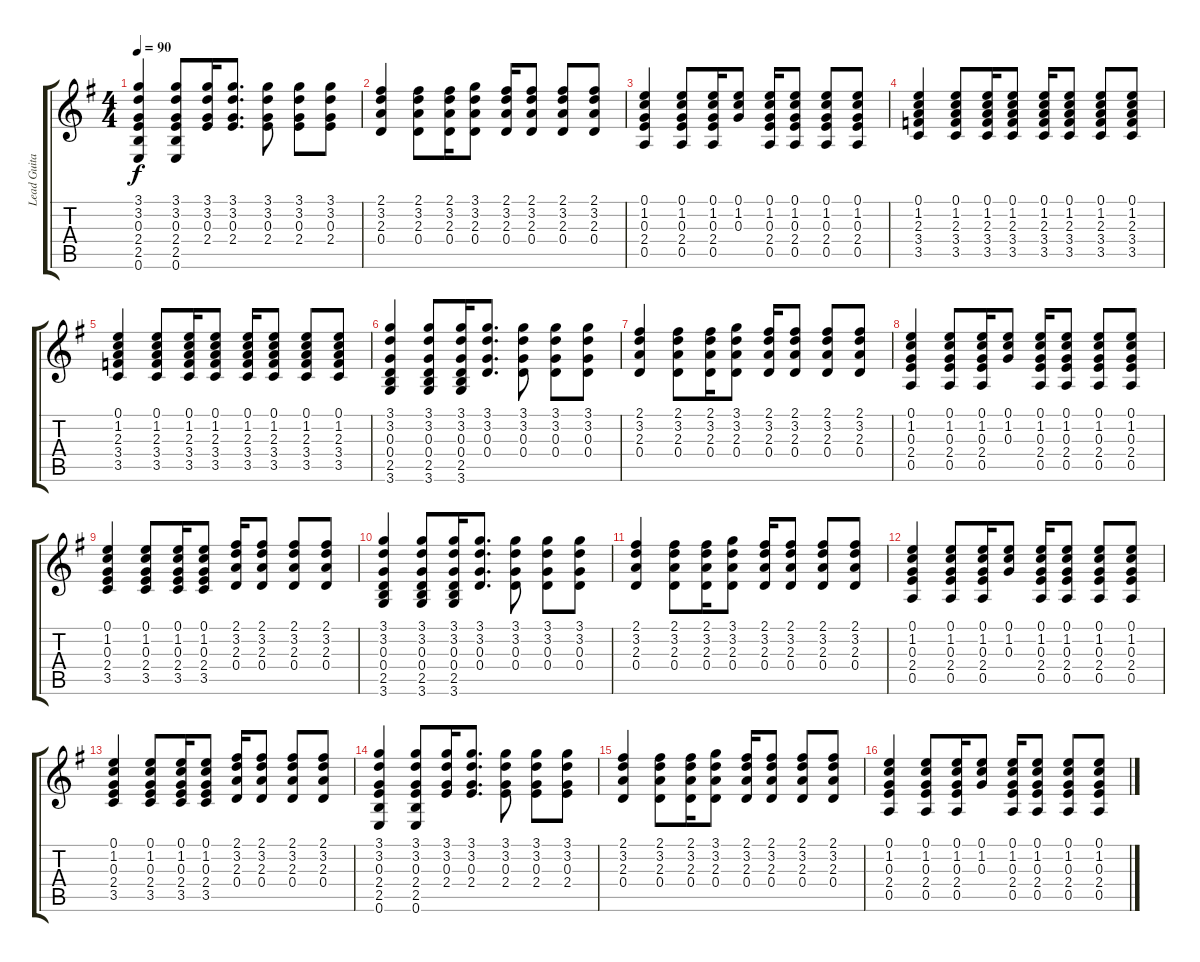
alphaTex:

\track ("Lead Guitar" "Lead Guita") {instrument overdrivenguitar}
\staff {score tabs}
\tuning (E4 B3 G3 D3 A2 E2) {hide}
\ts (4 4)
\tempo 90
\clef g2
\ks g
(3.1 3.2 0.3 2.4 2.5 0.6).4{dy f} (3.1 3.2 0.3 2.4 2.5 0.6).8 (3.1 3.2 0.3 2.4).16 (3.1 3.2 0.3 2.4).8{d} (3.1 3.2 0.3 2.4).8 (3.1 3.2 0.3 2.4).8 (3.1 3.2 0.3 2.4).8 |
(2.1 3.2 2.3 0.4).4 (2.1 3.2 2.3 0.4).8 (2.1 3.2 2.3 0.4).16 (3.1 3.2 2.3 0.4).8 (2.1 3.2 2.3 0.4).16 (2.1 3.2 2.3 0.4).8 (2.1 3.2 2.3 0.4).8 (2.1 3.2 2.3 0.4).8 |
(0.1 1.2 0.3 2.4 0.5).4 (0.1 1.2 0.3 2.4 0.5).8 (0.1 1.2 0.3 2.4 0.5).16 (0.1 1.2 0.3).8 (0.1 1.2 0.3 2.4 0.5).16 (0.1 1.2 0.3 2.4 0.5).8 (0.1 1.2 0.3 2.4 0.5).8 (0.1 1.2 0.3 2.4 0.5).8 |
(0.1 1.2 2.3 3.4 3.5).4{volume 2} (0.1 1.2 2.3 3.4 3.5).8 (0.1 1.2 2.3 3.4 3.5).16 (0.1 1.2 2.3 3.4 3.5).8 (0.1 1.2 2.3 3.4 3.5).16 (0.1 1.2 2.3 3.4 3.5).8 (0.1 1.2 2.3 3.4 3.5).8 (0.1 1.2 2.3 3.4 3.5).8 |
(0.1 1.2 2.3 3.4 3.5).4 (0.1 1.2 2.3 3.4 3.5).8 (0.1 1.2 2.3 3.4 3.5).16 (0.1 1.2 2.3 3.4 3.5).8 (0.1 1.2 2.3 3.4 3.5).16 (0.1 1.2 2.3 3.4 3.5).8 (0.1 1.2 2.3 3.4 3.5).8 (0.1 1.2 2.3 3.4 3.5).8 |
(3.1 3.2 0.3 0.4 2.5 3.6).4{volume 5} (3.1 3.2 0.3 0.4 2.5 3.6).8 (3.1 3.2 0.3 0.4 2.5 3.6).16 (3.1 3.2 0.3 0.4).8{d} (3.1 3.2 0.3 0.4).8 (3.1 3.2 0.3 0.4).8 (3.1 3.2 0.3 0.4).8 |
(2.1 3.2 2.3 0.4).4 (2.1 3.2 2.3 0.4).8 (2.1 3.2 2.3 0.4).16 (3.1 3.2 2.3 0.4).8 (2.1 3.2 2.3 0.4).16 (2.1 3.2 2.3 0.4).8 (2.1 3.2 2.3 0.4).8 (2.1 3.2 2.3 0.4).8 |
(0.1 1.2 0.3 2.4 0.5).4 (0.1 1.2 0.3 2.4 0.5).8 (0.1 1.2 0.3 2.4 0.5).16 (0.1 1.2 0.3).8 (0.1 1.2 0.3 2.4 0.5).16 (0.1 1.2 0.3 2.4 0.5).8 (0.1 1.2 0.3 2.4 0.5).8 (0.1 1.2 0.3 2.4 0.5).8 |
(0.1 1.2 0.3 2.4 3.5).4 (0.1 1.2 0.3 2.4 3.5).8 (0.1 1.2 0.3 2.4 3.5).16 (0.1 1.2 0.3 2.4 3.5).8 (2.1 3.2 2.3 0.4).16 (2.1 3.2 2.3 0.4).8 (2.1 3.2 2.3 0.4).8 (2.1 3.2 2.3 0.4).8 |
(3.1 3.2 0.3 0.4 2.5 3.6).4 (3.1 3.2 0.3 0.4 2.5 3.6).8 (3.1 3.2 0.3 0.4 2.5 3.6).16 (3.1 3.2 0.3 0.4).8{d} (3.1 3.2 0.3 0.4).8 (3.1 3.2 0.3 0.4).8 (3.1 3.2 0.3 0.4).8 |
(2.1 3.2 2.3 0.4).4 (2.1 3.2 2.3 0.4).8 (2.1 3.2 2.3 0.4).16 (3.1 3.2 2.3 0.4).8 (2.1 3.2 2.3 0.4).16 (2.1 3.2 2.3 0.4).8 (2.1 3.2 2.3 0.4).8 (2.1 3.2 2.3 0.4).8 |
(0.1 1.2 0.3 2.4 0.5).4 (0.1 1.2 0.3 2.4 0.5).8 (0.1 1.2 0.3 2.4 0.5).16 (0.1 1.2 0.3).8 (0.1 1.2 0.3 2.4 0.5).16 (0.1 1.2 0.3 2.4 0.5).8 (0.1 1.2 0.3 2.4 0.5).8 (0.1 1.2 0.3 2.4 0.5).8 |
(0.1 1.2 0.3 2.4 3.5).4 (0.1 1.2 0.3 2.4 3.5).8 (0.1 1.2 0.3 2.4 3.5).16 (0.1 1.2 0.3 2.4 3.5).8 (2.1 3.2 2.3 0.4).16 (2.1 3.2 2.3 0.4).8 (2.1 3.2 2.3 0.4).8 (2.1 3.2 2.3 0.4).8 |
(3.1 3.2 0.3 2.4 2.5 0.6).4 (3.1 3.2 0.3 2.4 2.5 0.6).8 (3.1 3.2 0.3 2.4).16 (3.1 3.2 0.3 2.4).8{d} (3.1 3.2 0.3 2.4).8 (3.1 3.2 0.3 2.4).8 (3.1 3.2 0.3 2.4).8 |
(2.1 3.2 2.3 0.4).4 (2.1 3.2 2.3 0.4).8 (2.1 3.2 2.3 0.4).16 (3.1 3.2 2.3 0.4).8 (2.1 3.2 2.3 0.4).16 (2.1 3.2 2.3 0.4).8 (2.1 3.2 2.3 0.4).8 (2.1 3.2 2.3 0.4).8 |
(0.1 1.2 0.3 2.4 0.5).4 (0.1 1.2 0.3 2.4 0.5).8 (0.1 1.2 0.3 2.4 0.5).16 (0.1 1.2 0.3).8 (0.1 1.2 0.3 2.4 0.5).16 (0.1 1.2 0.3 2.4 0.5).8 (0.1 1.2 0.3 2.4 0.5).8 (0.1 1.2 0.3 2.4 0.5).8
